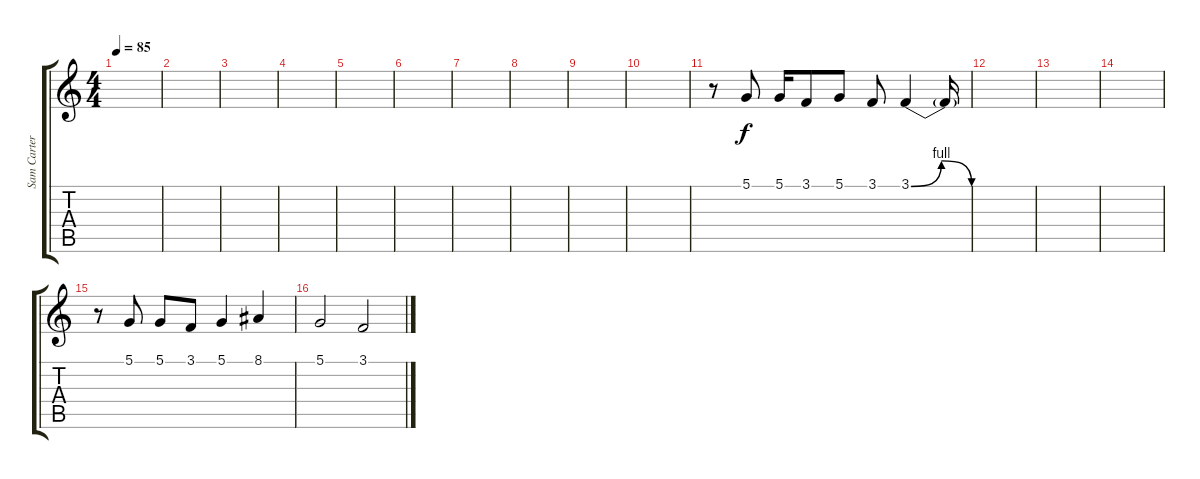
\track ("Sam Carter" "Sam Carter") {instrument clarinet}
\staff {score tabs}
\tuning (D4 A3 F3 C3 G2 C2) {hide}
\ts (4 4)
\tempo 85
\clef g2
\ks c
|
|
|
|
|
|
|
|
|
|
r.8 5.1.8 5.1.16 3.1.8 5.1.8 3.1.8 3.1{be (bendrelease 0 0 15 4 45 4 60 0)}.4 3.1{t}.16 |
|
|
|
r.8 5.1.8 5.1.8 3.1.8 5.1.4 8.1.4 |
5.1.2 3.1.2
